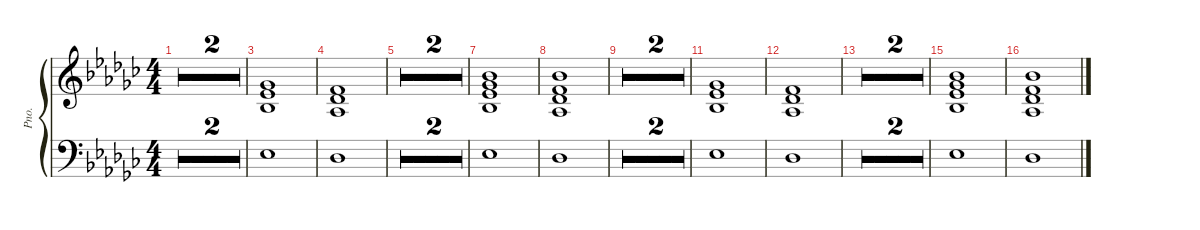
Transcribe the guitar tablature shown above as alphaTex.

\defaultSystemsLayout 4
\hideDynamics
\bracketExtendMode groupsimilarinstruments
\otherSystemsTrackNameOrientation horizontal
\track ("Electric Piano" "Pno.") {multiBarRest instrument electricgrandpiano}
\staff {score}
\tuning (E4 B3 G3 D3 A2 E2)
\ts (4 4)
\tempo 139
\clef g2
\simile firstofdouble
\ks gb
|
\simile secondofdouble
|
(7.2{acc b} 8.3{acc b} 8.4{acc b}).1{beam Up} |
(10.3{acc forcenatural} 11.4{acc b} 11.5{acc b}).1{beam Up} |
\simile firstofdouble
|
\simile secondofdouble
|
\simile none
(7.2{acc b} 8.4{acc b} 8.3{acc b} 6.1{acc b}).1{beam Up} |
(6.2{acc forcenatural} 6.3{acc b} 6.4{acc b} 6.1{acc b}).1{beam Up} |
\simile firstofdouble
|
\simile secondofdouble
|
\simile none
(7.2{acc b} 8.3{acc b} 8.4{acc b}).1{beam Up} |
(10.3{acc forcenatural} 11.4{acc b} 11.5{acc b}).1{beam Up} |
\simile firstofdouble
|
\simile secondofdouble
|
\simile none
(7.2{acc b} 8.4{acc b} 8.3{acc b} 6.1{acc b}).1{beam Up} |
(6.2{acc forcenatural} 6.3{acc b} 6.4{acc b} 6.1{acc b}).1{beam Up}
\staff {score}
\tuning (E4 B3 G3 D3 A2 E2)
\clef f4
\ottava regular
\simile firstofdouble
\ks gb
|
\simile secondofdouble
|
\simile none
6.5{acc b}.1{beam Down} |
4.5{acc b}.1{beam Down} |
\simile firstofdouble
|
\simile secondofdouble
|
\simile none
6.5{acc b}.1{beam Down} |
4.5{acc b}.1{beam Down} |
\simile firstofdouble
|
\simile secondofdouble
|
\simile none
6.5{acc b}.1{beam Down} |
4.5{acc b}.1{beam Down} |
\simile firstofdouble
|
\simile secondofdouble
|
\simile none
6.5{acc b}.1{beam Down} |
4.5{acc b}.1{beam Down}
